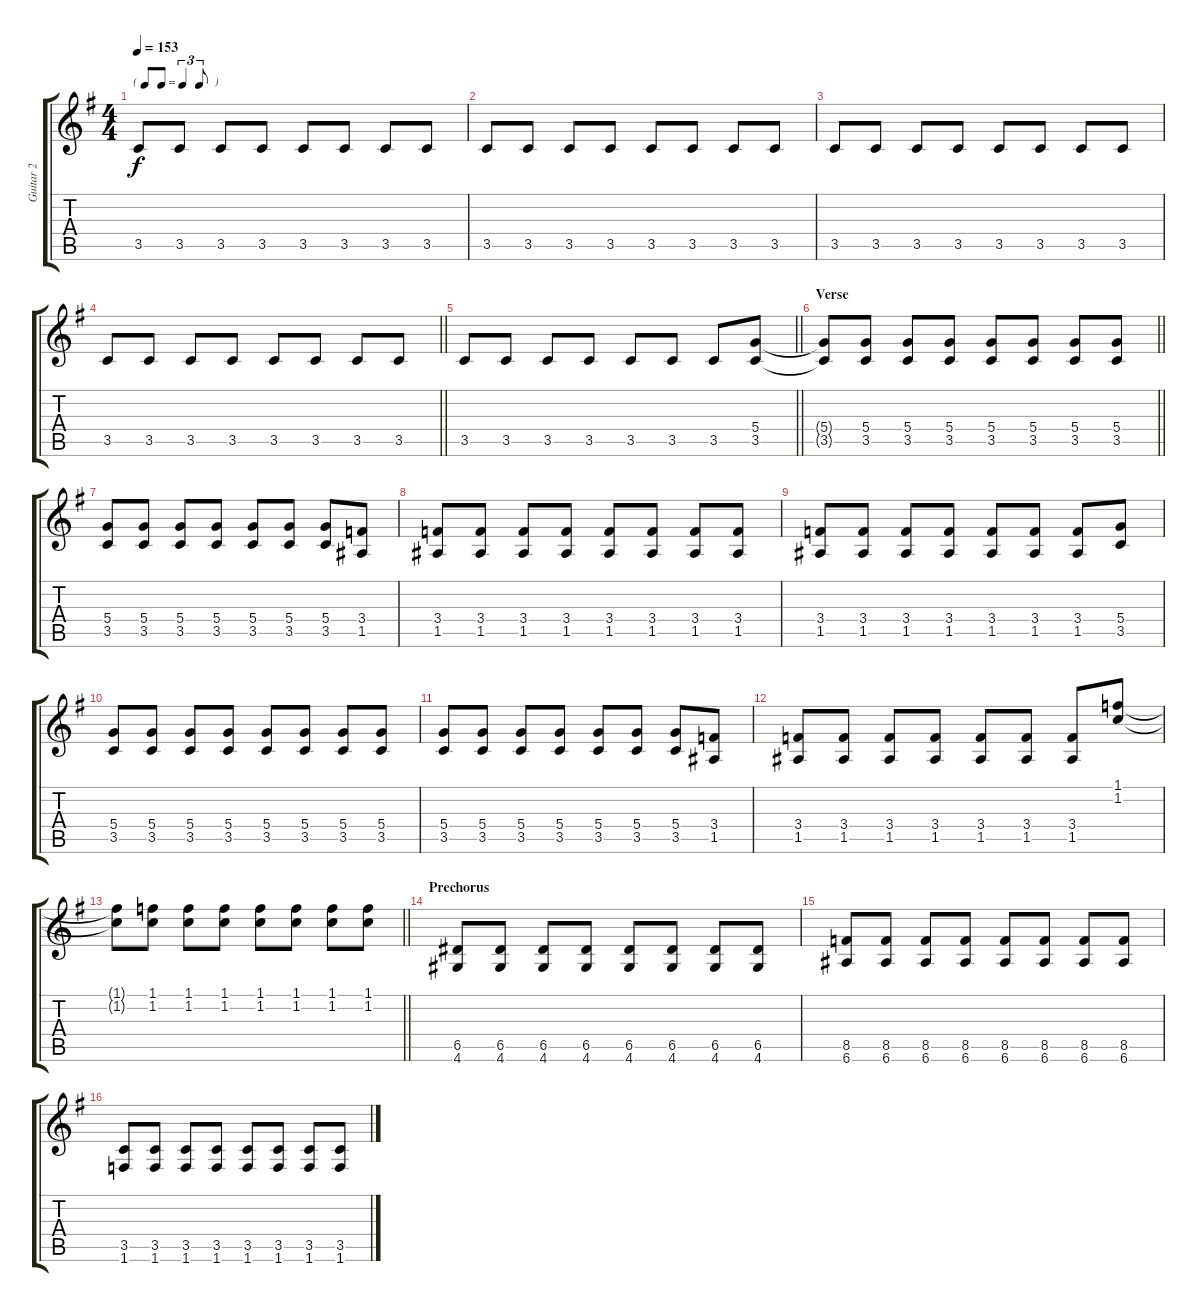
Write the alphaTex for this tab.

\track ("Guitar 2" "Guitar 2") {instrument overdrivenguitar}
\staff {score tabs}
\tuning (E4 B3 G3 D3 A2 E2) {hide}
\ts (4 4)
\tf triplet8th
\tempo 153
\clef g2
\ks g
3.5.8{dy f} 3.5.8 3.5.8 3.5.8 3.5.8 3.5.8 3.5.8 3.5.8 |
3.5.8 3.5.8 3.5.8 3.5.8 3.5.8 3.5.8 3.5.8 3.5.8 |
3.5.8 3.5.8 3.5.8 3.5.8 3.5.8 3.5.8 3.5.8 3.5.8 |
\barLineRight lightlight
3.5.8 3.5.8 3.5.8 3.5.8 3.5.8 3.5.8 3.5.8 3.5.8 |
\barLineRight lightlight
3.5.8 3.5.8 3.5.8 3.5.8 3.5.8 3.5.8 3.5.8 (5.4 3.5).8 |
\section ("" "Verse")
\barLineRight lightlight
(5.4{t} 3.5{t}).8 (5.4 3.5).8 (5.4 3.5).8 (5.4 3.5).8 (5.4 3.5).8 (5.4 3.5).8 (5.4 3.5).8 (5.4 3.5).8 |
(5.4 3.5).8 (5.4 3.5).8 (5.4 3.5).8 (5.4 3.5).8 (5.4 3.5).8 (5.4 3.5).8 (5.4 3.5).8 (3.4 1.5).8 |
(3.4 1.5).8 (3.4 1.5).8 (3.4 1.5).8 (3.4 1.5).8 (3.4 1.5).8 (3.4 1.5).8 (3.4 1.5).8 (3.4 1.5).8 |
(3.4 1.5).8 (3.4 1.5).8 (3.4 1.5).8 (3.4 1.5).8 (3.4 1.5).8 (3.4 1.5).8 (3.4 1.5).8 (5.4 3.5).8 |
(5.4 3.5).8 (5.4 3.5).8 (5.4 3.5).8 (5.4 3.5).8 (5.4 3.5).8 (5.4 3.5).8 (5.4 3.5).8 (5.4 3.5).8 |
(5.4 3.5).8 (5.4 3.5).8 (5.4 3.5).8 (5.4 3.5).8 (5.4 3.5).8 (5.4 3.5).8 (5.4 3.5).8 (3.4 1.5).8 |
(3.4 1.5).8 (3.4 1.5).8 (3.4 1.5).8 (3.4 1.5).8 (3.4 1.5).8 (3.4 1.5).8 (3.4 1.5).8 (1.1 1.2).8 |
\barLineRight lightlight
(1.1{t} 1.2{t}).8 (1.1 1.2).8 (1.1 1.2).8 (1.1 1.2).8 (1.1 1.2).8 (1.1 1.2).8 (1.1 1.2).8 (1.1 1.2).8 |
\section ("" "Prechorus")
(6.5 4.6).8 (6.5 4.6).8 (6.5 4.6).8 (6.5 4.6).8 (6.5 4.6).8 (6.5 4.6).8 (6.5 4.6).8 (6.5 4.6).8 |
(8.5 6.6).8 (8.5 6.6).8 (8.5 6.6).8 (8.5 6.6).8 (8.5 6.6).8 (8.5 6.6).8 (8.5 6.6).8 (8.5 6.6).8 |
(3.5 1.6).8 (3.5 1.6).8 (3.5 1.6).8 (3.5 1.6).8 (3.5 1.6).8 (3.5 1.6).8 (3.5 1.6).8 (3.5 1.6).8
